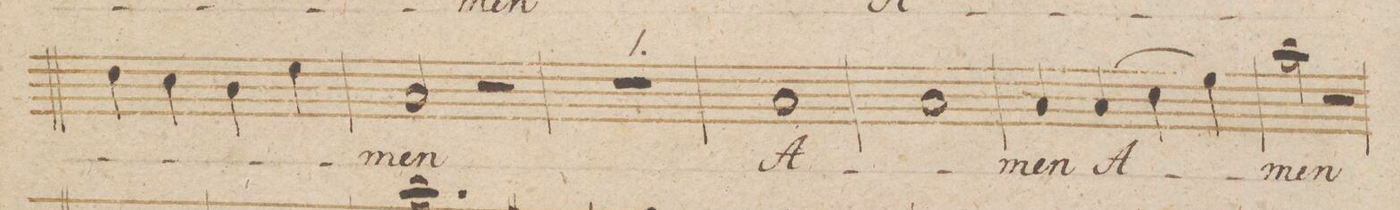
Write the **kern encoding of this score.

**kern	**text	**dynam
*I"Basso.	*	*
*clefF4	*	*
*k[b-]	*	*
*met(c)	*	*
*M4/4	*	*
4F\	.	.
4E\	.	.
4D\	.	.
4G\	.	.
=183	=183	=183
2C/	-men	.
2r	.	.
=184	=184	=184
1r	.	.
=185	=185	=185
1C	A-	.
=186	=186	=186
1C	.	.
=187	=187	=187
4C/	-men	.
(>4C/	A-	.
4E\	.	.
4G\)	.	.
=188	=188	=188
2c\	-men	.
2r	.	.
=189	=189	=189
*-	*-	*-
